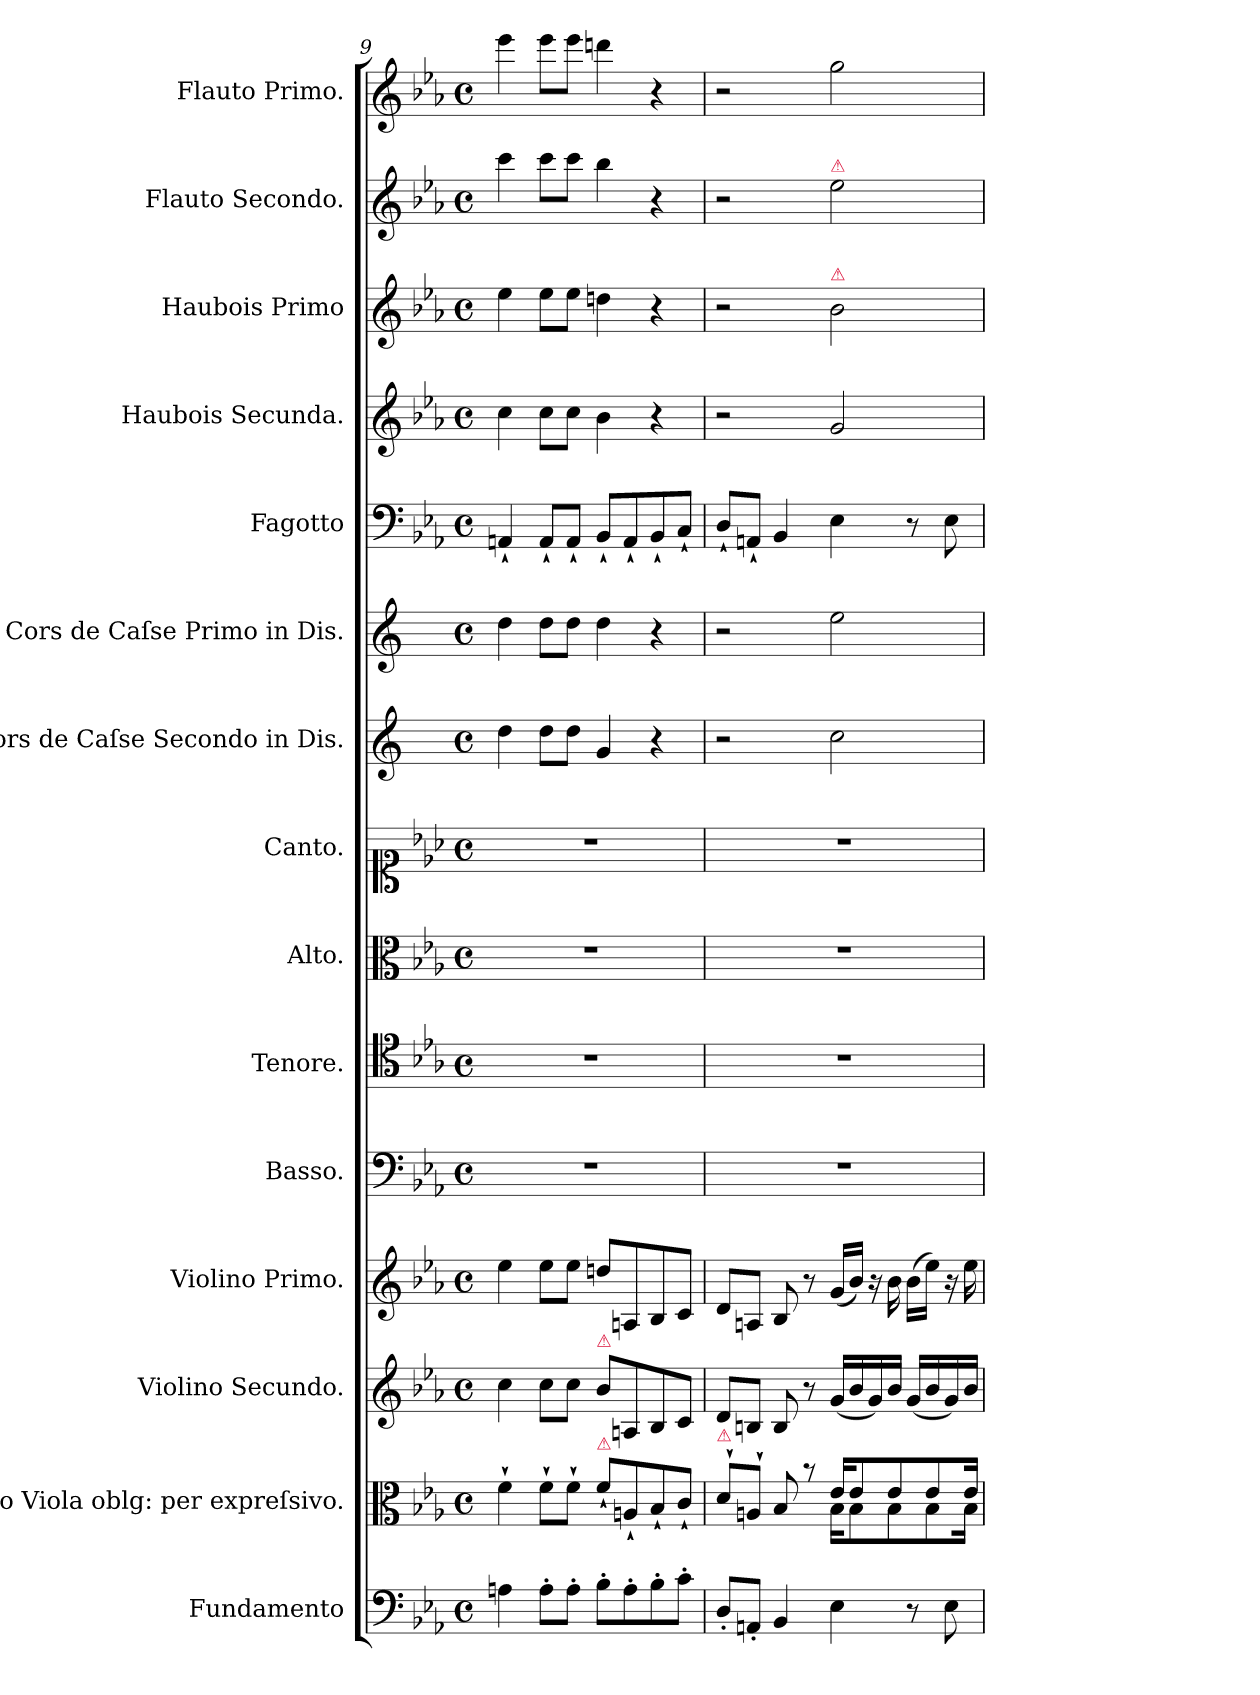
**kern	**kern	**kern	**kern	**kern	**kern	**kern	**kern	**kern	**kern	**kern	**kern	**kern	**kern	**kern
*part15	*part14	*part13	*part12	*part11	*part10	*part9	*part8	*part7	*part6	*part5	*part4	*part3	*part2	*part1
*staff15	*staff14	*staff13	*staff12	*staff11	*staff10	*staff9	*staff8	*staff7	*staff6	*staff5	*staff4	*staff3	*staff2	*staff1
*I"Fundamento	*I"Alto Viola oblg: per expreſsivo.	*I"Violino Secundo.	*I"Violino Primo.	*I"Basso.	*I"Tenore.	*I"Alto.	*I"Canto.	*I"Cors de Caſse Secondo in Dis.	*I"Cors de Caſse Primo in Dis.	*I"Fagotto	*I"Haubois Secunda.	*I"Haubois Primo	*I"Flauto Secondo.	*I"Flauto Primo.
*	*I'vla obl	*	*I'vl I	*I'B	*I'T	*I'A	*	*I'cor II	*I'cor I	*I'fag	*	*	*	*I'fl I
*clefF4	*clefC3	*clefG2	*clefG2	*clefF4	*clefC4	*clefC3	*clefC1	*clefG2	*clefG2	*clefF4	*clefG2	*clefG2	*clefG2	*clefG2
*	*	*	*	*	*	*	*	*ITrd-2c-3	*ITrd-2c-3	*	*	*	*	*
*k[b-e-a-]	*k[b-e-a-]	*k[b-e-a-]	*k[b-e-a-]	*k[b-e-a-]	*k[b-e-a-]	*k[b-e-a-]	*k[b-e-a-]	*k[b-e-a-]	*k[b-e-a-]	*k[b-e-a-]	*k[b-e-a-]	*k[b-e-a-]	*k[b-e-a-]	*k[b-e-a-]
*E-:	*E-:	*E-:	*E-:	*E-:	*E-:	*E-:	*E-:	*	*	*E-:	*E-:	*E-:	*E-:	*E-:
*M4/4	*M4/4	*M4/4	*M4/4	*M4/4	*M4/4	*M4/4	*M4/4	*M4/4	*M4/4	*M4/4	*M4/4	*M4/4	*M4/4	*M4/4
*met(c)	*met(c)	*met(c)	*met(c)	*met(c)	*met(c)	*met(c)	*met(c)	*met(c)	*met(c)	*met(c)	*met(c)	*met(c)	*met(c)	*met(c)
=9	=9	=9	=9	=9	=9	=9	=9	=9	=9	=9	=9	=9	=9	=9
4An\	4f`\	4cc\	4ee-\	1r	1r	1r	1r	4ff\	4ff\	4AAn`/	4cc\	4ee-\	4ccc\	4eee-\
8A'\L	8f`\L	8cc\L	8ee-\L	.	.	.	.	8ff\L	8ff\L	8AA`/L	8cc\L	8ee-\L	8ccc\L	8eee-\L
8A'\J	8f`\J	8cc\J	8ee-\J	.	.	.	.	8ff\J	8ff\J	8AA`/J	8cc\J	8ee-\J	8ccc\J	8eee-\J
!	!	!LO:TX:a:color=crimson:t=⚠	!	!	!	!	!	!	!	!	!	!	!	!
!	!LO:TX:a:color=crimson:t=⚠	!	!	!	!	!	!	!	!	!	!	!	!	!
8B-'\L	8f`\L	8b-\L	8ddn\L	.	.	.	.	4b-/	4ff\	8BB-`/L	4b-\	4ddn\	4bb-\	4dddn\
8A'\	8An`/	8An/	8An/	.	.	.	.	.	.	8AA`/	.	.	.	.
8B-'\	8B-`/	8B-/	8B-/	.	.	.	.	4r	4r	8BB-`/	4r	4r	4r	4r
8c'\J	8c`/J	8c/J	8c/J	.	.	.	.	.	.	8C`/J	.	.	.	.
=10	=10	=10	=10	=10	=10	=10	=10	=10	=10	=10	=10	=10	=10	=10
*	*^	*	*	*	*	*	*	*	*	*	*	*	*	*
!	!LO:TX:a:color=crimson:t=⚠	!	!	!	!	!	!	!	!	!	!	!	!	!	!
8D'/L	8d`</L	2A-`\yy	8d/L	8d/L	1r	1r	1r	1r	2r	2r	8D`/L	2r	2r	2r	2r
8AAn'/J	8An`</J	.	8Bn/J	8An/J	.	.	.	.	.	.	8AAn`/J	.	.	.	.
4BB-/	8B-/	.	8B/	8B-/	.	.	.	.	.	.	4BB-/	.	.	.	.
.	8rb	.	8r	8r	.	.	.	.	.	.	.	.	.	.	.
!	!	!	!	!	!	!	!	!	!	!	!	!	!	!LO:TX:a:color=crimson:t=⚠	!
!	!	!	!	!	!	!	!	!	!	!	!	!	!LO:TX:a:color=crimson:t=⚠	!	!
4E-\	16e-/KL	16B-\KL	(16g/LL	(16g/LL	.	.	.	.	2ee-\	2gg\	4E-\	2g/	2b-\	2ee-\	2gg\
.	8e-/	8B-\	16b-/	16b-/JJ)	.	.	.	.	.	.	.	.	.	.	.
.	.	.	16g/)	16r	.	.	.	.	.	.	.	.	.	.	.
.	8e-/	8B-\	16b-/JJ	16b-\	.	.	.	.	.	.	.	.	.	.	.
8r	.	.	(16g/LL	(16b-\LL	.	.	.	.	.	.	8r	.	.	.	.
.	8e-/	8B-\	16b-/	16ee-\JJ)	.	.	.	.	.	.	.	.	.	.	.
8E-\	.	.	16g/)	16r	.	.	.	.	.	.	8E-\	.	.	.	.
.	16e-/Jk	16B-\Jk	16b-/JJ	16ee-\	.	.	.	.	.	.	.	.	.	.	.
*	*v	*v	*	*	*	*	*	*	*	*	*	*	*	*	*
=	=	=	=	=	=	=	=	=	=	=	=	=	=	=
*-	*-	*-	*-	*-	*-	*-	*-	*-	*-	*-	*-	*-	*-	*-
